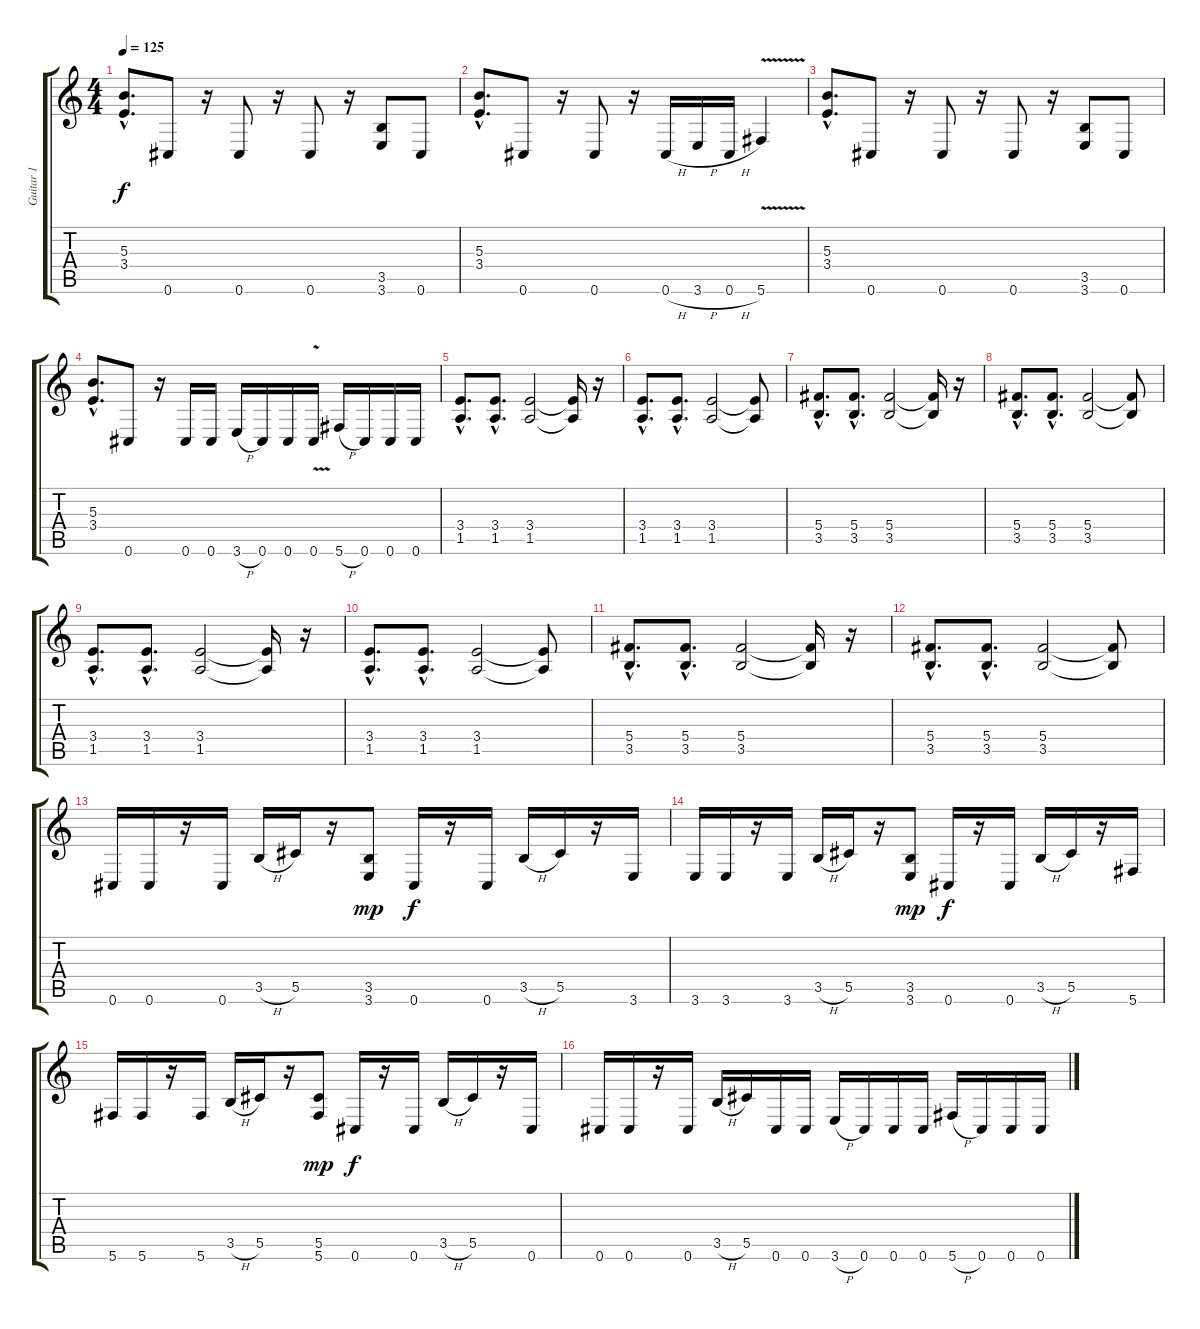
\track ("Guitar 1" "Guitar 1") {instrument distortionguitar}
\staff {score tabs}
\tuning (Eb4 Bb3 Gb3 Db3 Ab2 Db2) {hide}
\ts (4 4)
\tempo 125
\clef g2
\ks c
(5.3{hac} 3.4{hac}).8{d dy f volume 14 instrument distortionguitar} 0.6.8 r.16 0.6.8 r.16 0.6.8 r.16 (3.5 3.6).8 0.6.8 |
(5.3{hac} 3.4{hac}).8{d} 0.6.8 r.16 0.6.8 r.16 0.6{h}.16 3.6{h}.16 0.6{h}.16 5.6{v}.4 |
(5.3{hac} 3.4{hac}).8{d} 0.6.8 r.16 0.6.8 r.16 0.6.8 r.16 (3.5 3.6).8 0.6.8 |
(5.3{hac} 3.4{hac}).8{d} 0.6.8 r.16 0.6.16 0.6.16 3.6{h}.16 0.6.16 0.6.16 0.6{v}.16 5.6{h}.16 0.6.16 0.6.16 0.6.16 |
(3.4{hac} 1.5{hac}).8{d} (3.4{hac} 1.5{hac}).8{d} (3.4 1.5).2 (3.4{t} 1.5{t}).16 r.16 |
(3.4{hac} 1.5{hac}).8{d} (3.4{hac} 1.5{hac}).8{d} (3.4 1.5).2 (3.4{t} 1.5{t}).8 |
(5.4{hac} 3.5{hac}).8{d} (5.4{hac} 3.5{hac}).8{d} (5.4 3.5).2 (5.4{t} 3.5{t}).16 r.16 |
(5.4{hac} 3.5{hac}).8{d} (5.4{hac} 3.5{hac}).8{d} (5.4 3.5).2 (5.4{t} 3.5{t}).8 |
(3.4{hac} 1.5{hac}).8{d} (3.4{hac} 1.5{hac}).8{d} (3.4 1.5).2 (3.4{t} 1.5{t}).16 r.16 |
(3.4{hac} 1.5{hac}).8{d} (3.4{hac} 1.5{hac}).8{d} (3.4 1.5).2 (3.4{t} 1.5{t}).8 |
(5.4{hac} 3.5{hac}).8{d} (5.4{hac} 3.5{hac}).8{d} (5.4 3.5).2 (5.4{t} 3.5{t}).16 r.16 |
(5.4{hac} 3.5{hac}).8{d} (5.4{hac} 3.5{hac}).8{d} (5.4 3.5).2 (5.4{t} 3.5{t}).8 |
0.6.16{volume 14} 0.6.16 r.16 0.6.16 3.5{h}.16 5.5.16 r.16 (3.5 3.6).8{dy mp} 0.6.16{dy f} r.16 0.6.16 3.5{h}.16 5.5.16 r.16 3.6.16 |
3.6.16 3.6.16 r.16 3.6.16 3.5{h}.16 5.5.16 r.16 (3.5 3.6).8{dy mp} 0.6.16{dy f} r.16 0.6.16 3.5{h}.16 5.5.16 r.16 5.6.16 |
5.6.16 5.6.16 r.16 5.6.16 3.5{h}.16 5.5.16 r.16 (5.5 5.6).8{dy mp} 0.6.16{dy f} r.16 0.6.16 3.5{h}.16 5.5.16 r.16 0.6.16 |
0.6.16 0.6.16 r.16 0.6.16 3.5{h}.16 5.5.16 0.6.16 0.6.16 3.6{h}.16 0.6.16 0.6.16 0.6.16 5.6{h}.16 0.6.16 0.6.16 0.6.16
